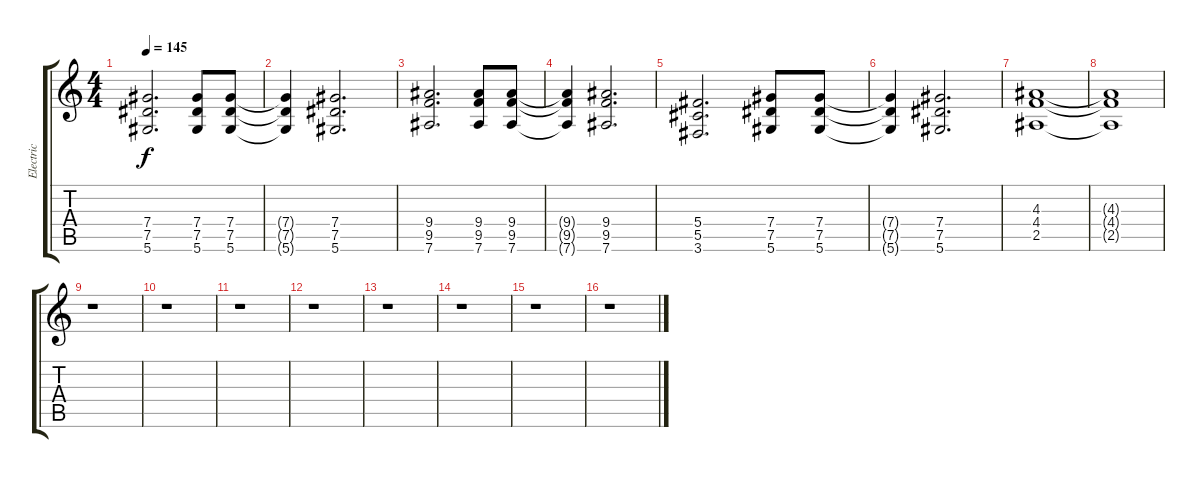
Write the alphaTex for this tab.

\track ("Electric" "Electric") {instrument overdrivenguitar}
\staff {score tabs}
\tuning (Eb4 Bb3 Gb3 Db3 Ab2 Eb2) {hide}
\ts (4 4)
\tempo 145
\clef g2
\ks c
(7.4 7.5 5.6).2{d dy f} (7.4 7.5 5.6).8 (7.4 7.5 5.6).8 |
(7.4{t} 7.5{t} 5.6{t}).4 (7.4 7.5 5.6).2{d} |
(9.4 9.5 7.6).2{d} (9.4 9.5 7.6).8 (9.4 9.5 7.6).8 |
(9.4{t} 9.5{t} 7.6{t}).4 (9.4 9.5 7.6).2{d} |
(5.4 5.5 3.6).2{d volume 5} (7.4 7.5 5.6).8 (7.4 7.5 5.6).8 |
(7.4{t} 7.5{t} 5.6{t}).4 (7.4 7.5 5.6).2{d} |
(4.3 4.4 2.5).1 |
(4.3{t} 4.4{t} 2.5{t}).1 |
r.1 |
r.1 |
r.1 |
r.1 |
r.1 |
r.1 |
r.1 |
r.1
